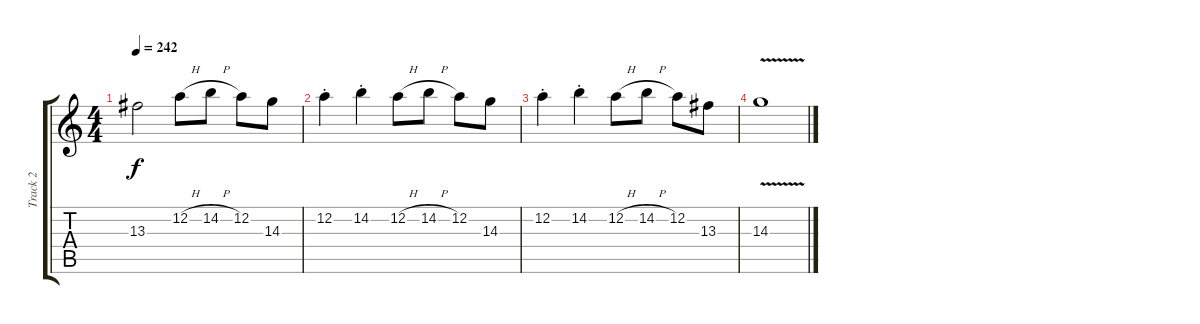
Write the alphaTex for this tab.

\track ("Track 2" "Track 2") {instrument distortionguitar}
\staff {score tabs}
\tuning (D4 A3 F3 C3 G2 C2) {hide}
\ts (4 4)
\tempo 242
\clef g2
\ks c
13.3{t}.2{dy f} 12.2{h}.8 14.2{h}.8 12.2.8 14.3.8 |
12.2{st}.4 14.2{st}.4 12.2{h}.8 14.2{h}.8 12.2.8 14.3.8 |
12.2{st}.4 14.2{st}.4 12.2{h}.8 14.2{h}.8 12.2.8 13.3.8 |
14.3{v}.1
